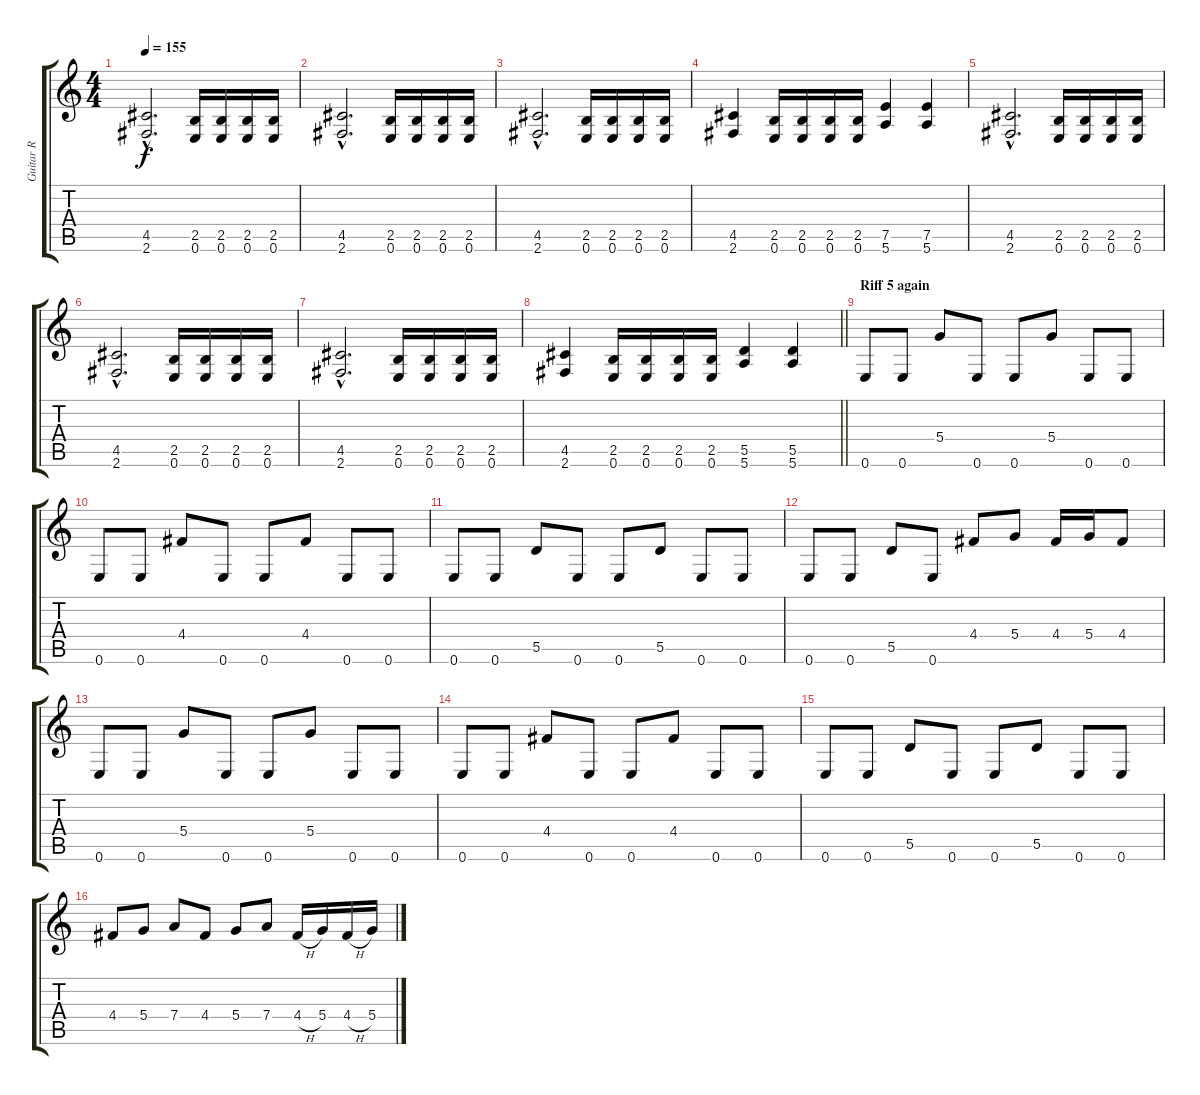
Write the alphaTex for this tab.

\track ("Guitar R" "Guitar R") {instrument distortionguitar}
\staff {score tabs}
\tuning (E4 B3 G3 D3 A2 E2) {hide}
\ts (4 4)
\tempo 155
\clef g2
\ks c
(4.5{hac} 2.6{hac}).2{d dy f} (2.5 0.6).16 (2.5 0.6).16 (2.5 0.6).16 (2.5 0.6).16 |
(4.5{hac} 2.6{hac}).2{d} (2.5 0.6).16 (2.5 0.6).16 (2.5 0.6).16 (2.5 0.6).16 |
(4.5{hac} 2.6{hac}).2{d} (2.5 0.6).16 (2.5 0.6).16 (2.5 0.6).16 (2.5 0.6).16 |
(4.5 2.6).4 (2.5 0.6).16 (2.5 0.6).16 (2.5 0.6).16 (2.5 0.6).16 (7.5 5.6).4 (7.5 5.6).4 |
(4.5{hac} 2.6{hac}).2{d} (2.5 0.6).16 (2.5 0.6).16 (2.5 0.6).16 (2.5 0.6).16 |
(4.5{hac} 2.6{hac}).2{d} (2.5 0.6).16 (2.5 0.6).16 (2.5 0.6).16 (2.5 0.6).16 |
(4.5{hac} 2.6{hac}).2{d} (2.5 0.6).16 (2.5 0.6).16 (2.5 0.6).16 (2.5 0.6).16 |
\barLineRight lightlight
(4.5 2.6).4 (2.5 0.6).16 (2.5 0.6).16 (2.5 0.6).16 (2.5 0.6).16 (5.5 5.6).4 (5.5 5.6).4 |
\section ("" "Riff 5 again")
0.6.8 0.6.8 5.4.8 0.6.8 0.6.8 5.4.8 0.6.8 0.6.8 |
0.6.8 0.6.8 4.4.8 0.6.8 0.6.8 4.4.8 0.6.8 0.6.8 |
0.6.8 0.6.8 5.5.8 0.6.8 0.6.8 5.5.8 0.6.8 0.6.8 |
0.6.8 0.6.8 5.5.8 0.6.8 4.4.8 5.4.8 4.4.16 5.4.16 4.4.8 |
0.6.8 0.6.8 5.4.8 0.6.8 0.6.8 5.4.8 0.6.8 0.6.8 |
0.6.8 0.6.8 4.4.8 0.6.8 0.6.8 4.4.8 0.6.8 0.6.8 |
0.6.8 0.6.8 5.5.8 0.6.8 0.6.8 5.5.8 0.6.8 0.6.8 |
4.4.8 5.4.8 7.4.8 4.4.8 5.4.8 7.4.8 4.4{h}.16 5.4.16 4.4{h}.16 5.4.16
